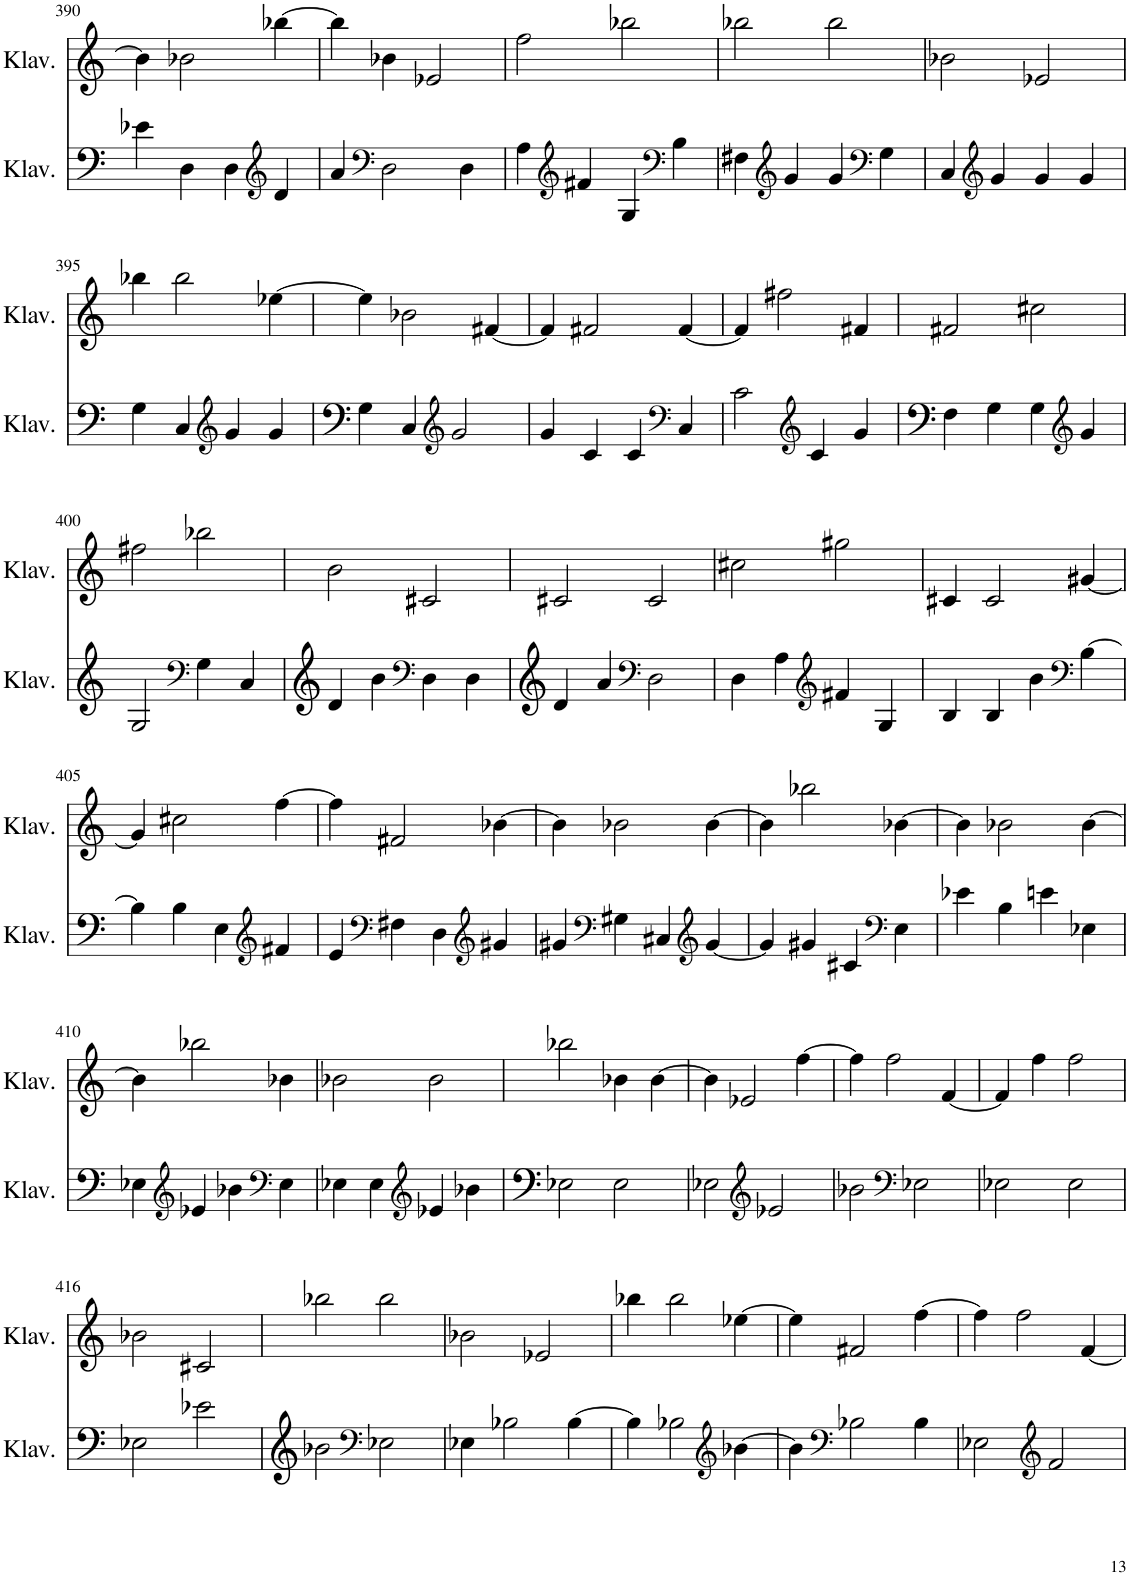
**kern	**kern
*part2	*part1
*staff2	*staff1
*I"Klavier	*I"Klavier
*I'Klav.	*I'Klav.
!!LO:PB:g=z
*clefF4	*clefG2
*k[]	*k[]
*M4/4	*M4/4
=390	=390
4e-X\	4b-\]
4D\	2b-X\
4D\	.
*clefG2	*
4d/	[4bb-X\
=391	=391
4a/	4bb-\]
*clefF4	*
2D\	4b-X\
.	2e-X/
4D\	.
=392	=392
4A\	2ff\
*clefG2	*
4f#X/	.
4G/	2bb-X\
*clefF4	*
4B\	.
=393	=393
4F#X\	2bb-X\
*clefG2	*
4g/	.
4g/	2bb-\
*clefF4	*
4G\	.
=394	=394
4C/	2b-X\
*clefG2	*
4g/	.
4g/	2e-X/
4g/	.
!!LO:LB:g=z
=395	=395
4G\	4bb-X\
4C/	2bb-\
*clefG2	*
4g/	.
4g/	[4ee-X\
=396	=396
4G\	4ee-\]
4C/	2b-X\
*clefG2	*
2g/	.
.	[4f#X/
=397	=397
4g/	4f#/]
4c/	2f#X/
4c/	.
*clefF4	*
4C/	[4f#/
=398	=398
2c\	4f#/]
.	2ff#X\
*clefG2	*
4c/	.
4g/	4f#X/
=399	=399
4F\	2f#X/
4G\	.
4G\	2cc#X\
*clefG2	*
4g/	.
!!LO:LB:g=z
=400	=400
2G/	2ff#X\
*clefF4	*
4G\	2bb-X\
4C/	.
=401	=401
4d/	2b\
4b\	.
*clefF4	*
4D\	2c#X/
4D\	.
=402	=402
4d/	2c#X/
4a/	.
*clefF4	*
2D\	2c#/
=403	=403
4D\	2cc#X\
4A\	.
*clefG2	*
4f#X/	2gg#X\
4G/	.
=404	=404
4B/	4c#X/
4B/	2c#/
4b\	.
*clefF4	*
[4B\	[4g#X/
!!LO:LB:g=z
=405	=405
4B\]	4g#/]
4B\	2cc#X\
4E\	.
*clefG2	*
4f#X/	[4ff\
=406	=406
4e/	4ff\]
*clefF4	*
4F#X\	2f#X/
4D\	.
*clefG2	*
4g#X/	[4b-X\
=407	=407
4g#X/	4b-\]
*clefF4	*
4G#X\	2b-X\
4C#X/	.
*clefG2	*
[4g#/	[4b-\
=408	=408
4g#/]	4b-\]
4g#X/	2bb-X\
4c#X/	.
*clefF4	*
4E\	[4b-X\
=409	=409
4e-X\	4b-\]
4B\	2b-X\
4en\	.
4E-X\	[4b-\
!!LO:LB:g=z
=410	=410
4E-X\	4b-\]
*clefG2	*
4e-X/	2bb-X\
4b-X\	.
*clefF4	*
4E-\	4b-X\
=411	=411
4E-X\	2b-X\
4E-\	.
*clefG2	*
4e-X/	2b-\
4b-X\	.
=412	=412
2E-X\	2bb-X\
2E-\	4b-X\
.	[4b-\
=413	=413
2E-X\	4b-\]
.	2e-X/
*clefG2	*
2e-X/	.
.	[4ff\
=414	=414
2b-X\	4ff\]
.	2ff\
*clefF4	*
2E-X\	.
.	[4f/
=415	=415
2E-X\	4f/]
.	4ff\
2E-\	2ff\
!!LO:LB:g=z
=416	=416
2E-X\	2b-X\
2e-X\	2c#X/
=417	=417
2b-X\	2bb-X\
*clefF4	*
2E-X\	2bb-\
=418	=418
4E-X\	2b-X\
2B-X\	.
.	2e-X/
[4B-\	.
=419	=419
4B-\]	4bb-X\
2B-X\	2bb-\
*clefG2	*
[4b-X\	[4ee-X\
=420	=420
4b-\]	4ee-\]
*clefF4	*
2B-X\	2f#X/
4B-\	[4ff\
=421	=421
2E-X\	4ff\]
.	2ff\
*clefG2	*
2f/	.
.	[4f/
=	=
*-	*-
